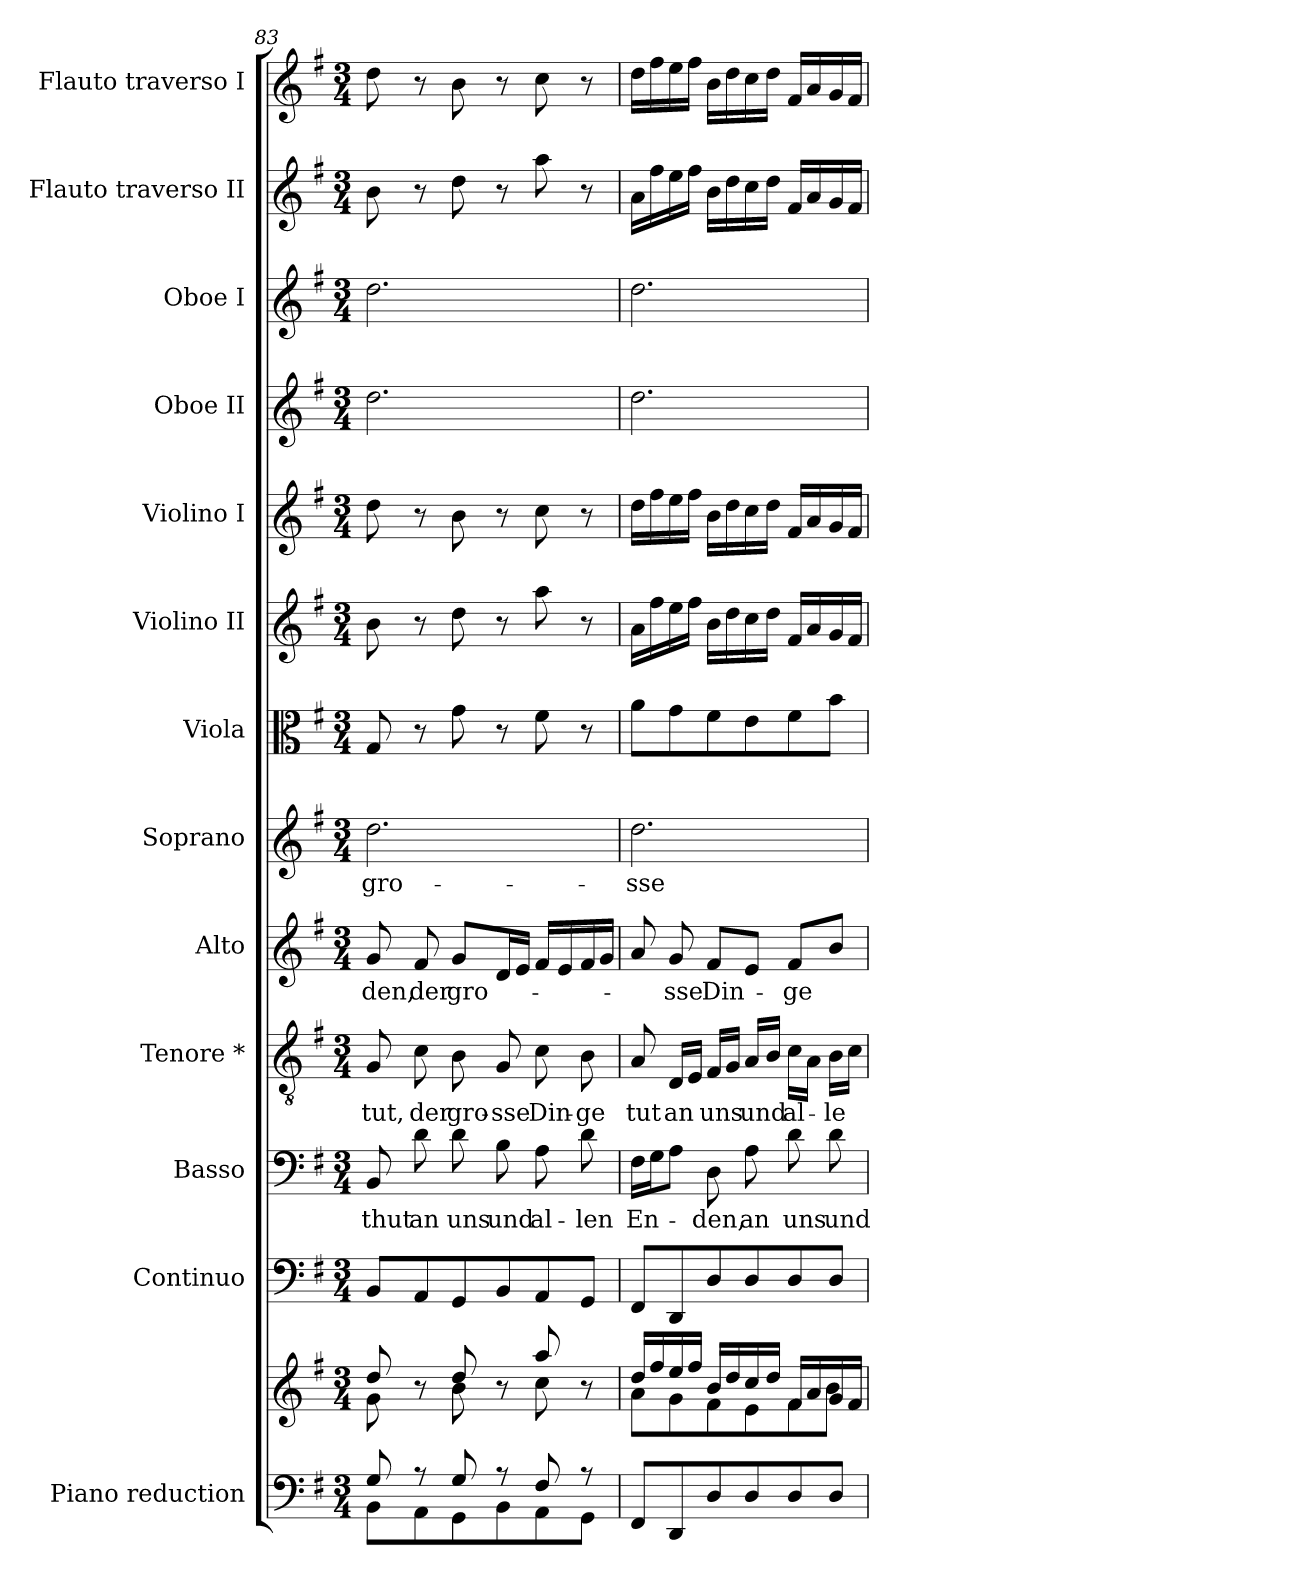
**kern	**kern	**kern	**kern	**text	**kern	**text	**kern	**text	**kern	**text	**kern	**kern	**kern	**kern	**kern	**kern	**kern
*part13	*part13	*part12	*part11	*part11	*part10	*part10	*part9	*part9	*part8	*part8	*part7	*part6	*part5	*part4	*part3	*part2	*part1
*staff14	*staff13	*staff12	*staff11	*staff11	*staff10	*staff10	*staff9	*staff9	*staff8	*staff8	*staff7	*staff6	*staff5	*staff4	*staff3	*staff2	*staff1
*I"Piano reduction	*	*I"Continuo	*I"Basso	*	*I"Tenore *	*	*I"Alto	*	*I"Soprano	*	*I"Viola	*I"Violino II	*I"Violino I	*I"Oboe II	*I"Oboe I	*I"Flauto traverso II	*I"Flauto traverso I
*I'Pno	*	*	*	*	*	*	*	*	*	*	*I'Vla	*I'Vln	*I'Vln	*I'Ob	*I'Ob	*	*
*clefF4	*clefG2	*clefF4	*clefF4	*	*clefGv2	*	*clefG2	*	*clefG2	*	*clefC3	*clefG2	*clefG2	*clefG2	*clefG2	*clefG2	*clefG2
*k[f#]	*k[f#]	*k[f#]	*k[f#]	*	*k[f#]	*	*k[f#]	*	*k[f#]	*	*k[f#]	*k[f#]	*k[f#]	*k[f#]	*k[f#]	*k[f#]	*k[f#]
*M3/4	*M3/4	*M3/4	*M3/4	*	*M3/4	*	*M3/4	*	*M3/4	*	*M3/4	*M3/4	*M3/4	*M3/4	*M3/4	*M3/4	*M3/4
=83	=83	=83	=83	=83	=83	=83	=83	=83	=83	=83	=83	=83	=83	=83	=83	=83	=83
*^	*^	*	*	*	*	*	*	*	*	*	*	*	*	*	*	*	*
!	!	!	!	!	!	!LO:LY:b	!	!LO:LY:b	!	!LO:LY:b	!	!LO:LY:b	!	!	!	!	!	!	!
8G/	8BB\L	8dd/	8g\	8BB/L	8BB/	thut	8G/	tut,	8g/	-den,	2.dd\	gro-	8G/	8b\	8dd\	2.dd\	2.dd\	8b\	8dd\
!	!	!	!	!	!	!LO:LY:b	!	!LO:LY:b	!	!LO:LY:b	!	!	!	!	!	!	!	!	!
8r	8AA\	8r	8ryy	8AA/	8d\	an	8c\	der	8f#/	der	.	.	8r	8r	8r	.	.	8r	8r
!	!	!	!	!	!	!LO:LY:b	!	!LO:LY:b	!	!LO:LY:b	!	!	!	!	!	!	!	!	!
8G/	8GG\	8dd/	8b\	8GG/	8d\	uns	8B\	gro-	8g/L	gro-	.	.	8g\	8dd\	8b\	.	.	8dd\	8b\
!	!	!	!	!	!	!LO:LY:b	!	!LO:LY:b	!	!	!	!	!	!	!	!	!	!	!
8r	8BB\	8r	8ryy	8BB/	8B\	und	8G/	-sse	16d/L	.	.	.	8r	8r	8r	.	.	8r	8r
.	.	.	.	.	.	.	.	.	16e/JJ	.	.	.	.	.	.	.	.	.	.
!	!	!	!	!	!	!LO:LY:b	!	!LO:LY:b	!	!	!	!	!	!	!	!	!	!	!
8F#/	8AA\	8aa/	8cc\	8AA/	8A\	al-	8c\	Din-	16f#/LL	.	.	.	8f#\	8aa\	8cc\	.	.	8aa\	8cc\
.	.	.	.	.	.	.	.	.	16e/	.	.	.	.	.	.	.	.	.	.
!	!	!	!	!	!	!LO:LY:b	!	!LO:LY:b	!	!	!	!	!	!	!	!	!	!	!
8r	8GG\J	8r	8ryy	8GG/J	8d\	-len	8B\	-ge	16f#/	.	.	.	8r	8r	8r	.	.	8r	8r
.	.	.	.	.	.	.	.	.	16g/JJ	.	.	.	.	.	.	.	.	.	.
*v	*v	*	*	*	*	*	*	*	*	*	*	*	*	*	*	*	*	*	*
=84	=84	=84	=84	=84	=84	=84	=84	=84	=84	=84	=84	=84	=84	=84	=84	=84	=84	=84
!	!	!	!	!	!LO:LY:b	!	!LO:LY:b	!	!	!	!LO:LY:b	!	!	!	!	!	!	!
8FF#/L	16dd/LL	8a\L	8FF#/L	16F#\LL	En-	8A/	tut	8a/	.	2.dd\	-sse	8a\L	16a\LL	16dd\LL	2.dd\	2.dd\	16a\LL	16dd\LL
.	16ff#/	.	.	16G\J	.	.	.	.	.	.	.	.	16ff#\	16ff#\	.	.	16ff#\	16ff#\
!	!	!	!	!	!	!	!LO:LY:b	!	!LO:LY:b	!	!	!	!	!	!	!	!	!
8DD/	16ee/	8g\	8DD/	8A\J	.	16D/LL	an	8g/	-sse	.	.	8g\	16ee\	16ee\	.	.	16ee\	16ee\
.	16ff#/JJ	.	.	.	.	16E/JJ	.	.	.	.	.	.	16ff#\JJ	16ff#\JJ	.	.	16ff#\JJ	16ff#\JJ
!	!	!	!	!	!LO:LY:b	!	!LO:LY:b	!	!LO:LY:b	!	!	!	!	!	!	!	!	!
8D/	16b/LL	8f#\	8D/	8D\	-den,	16F#/LL	uns	8f#/L	Din-	.	.	8f#\	16b\LL	16b\LL	.	.	16b\LL	16b\LL
.	16dd/	.	.	.	.	16G/JJ	.	.	.	.	.	.	16dd\	16dd\	.	.	16dd\	16dd\
!	!	!	!	!	!LO:LY:b	!	!LO:LY:b	!	!	!	!	!	!	!	!	!	!	!
8D/	16cc/	8e\	8D/	8A\	an	16A/LL	und	8e/J	.	.	.	8e\	16cc\	16cc\	.	.	16cc\	16cc\
.	16dd/JJ	.	.	.	.	16B/JJ	.	.	.	.	.	.	16dd\JJ	16dd\JJ	.	.	16dd\JJ	16dd\JJ
!	!	!	!	!	!LO:LY:b	!	!LO:LY:b	!	!LO:LY:b	!	!	!	!	!	!	!	!	!
8D/	16f#/LL	8f#\	8D/	8d\	uns	16c\LL	al-	8f#/L	-ge	.	.	8f#\	16f#/LL	16f#/LL	.	.	16f#/LL	16f#/LL
.	16a/	.	.	.	.	16A\JJ	.	.	.	.	.	.	16a/	16a/	.	.	16a/	16a/
!	!	!	!	!	!LO:LY:b	!	!LO:LY:b	!	!	!	!	!	!	!	!	!	!	!
8D/J	16g/	8b\J	8D/J	8d\	und	16B\LL	-le	8b/J	.	.	.	8b\J	16g/	16g/	.	.	16g/	16g/
.	16f#/JJ	.	.	.	.	16c\JJ	.	.	.	.	.	.	16f#/JJ	16f#/JJ	.	.	16f#/JJ	16f#/JJ
*	*v	*v	*	*	*	*	*	*	*	*	*	*	*	*	*	*	*	*
=	=	=	=	=	=	=	=	=	=	=	=	=	=	=	=	=	=
*-	*-	*-	*-	*-	*-	*-	*-	*-	*-	*-	*-	*-	*-	*-	*-	*-	*-
